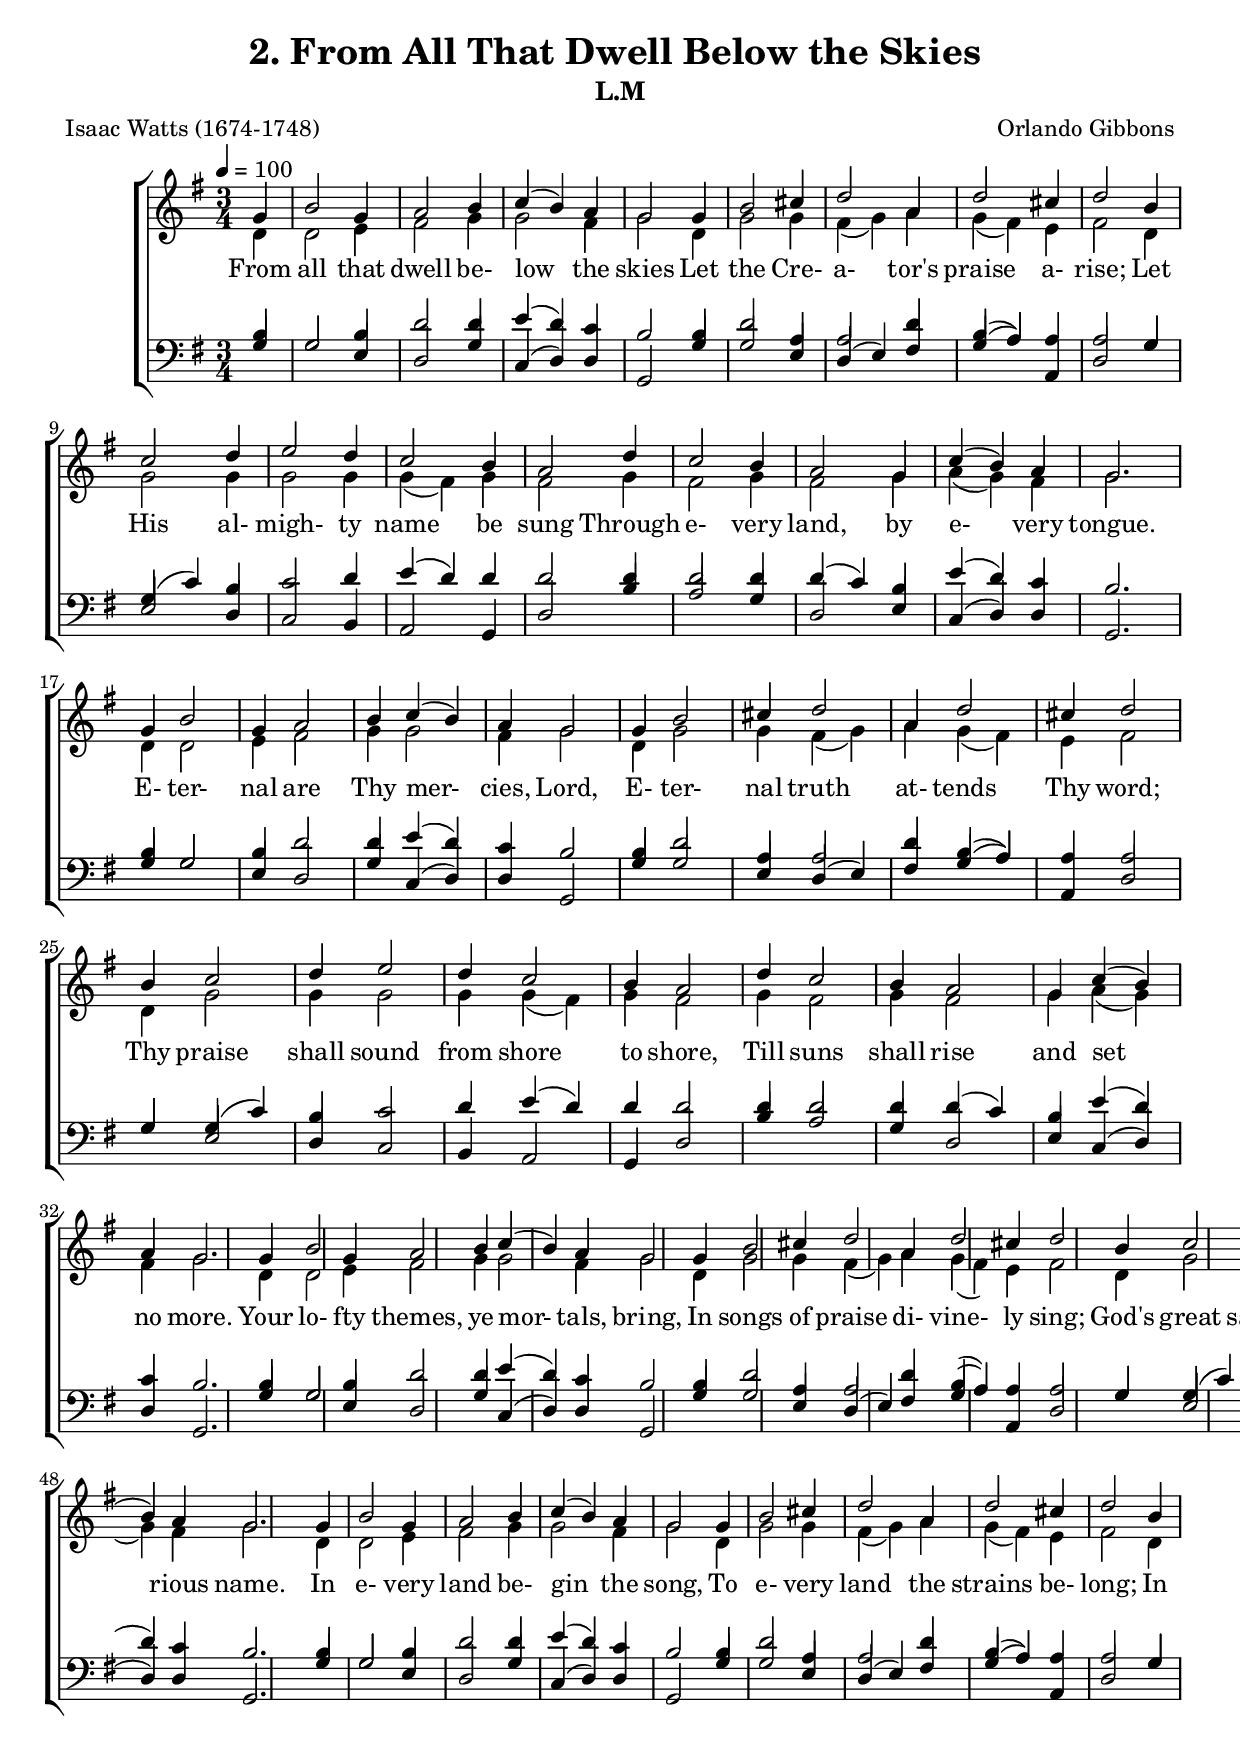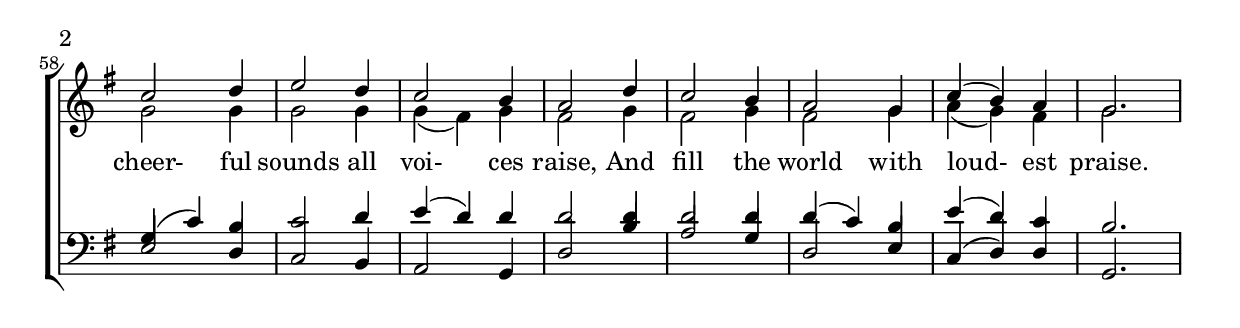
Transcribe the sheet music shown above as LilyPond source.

\header
    {
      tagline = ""  % removed
      title = "2. From All That Dwell Below the Skies "
      composer = " Orlando Gibbons "
      poet = " Isaac Watts (1674-1748) "
      subtitle = "L.M"
    }
    \version "2.18.2"
    %
    %% global for all staves
    %
global = { \key g \major \time 3/4 \tempo 4 = 100 \partial 4 }
%Individual voices

soprano = {g'4 b'2 g'4 a'2 b'4 c''4 (b'4) a'4 g'2 g'4 b'2 cis''4 d''2 a'4 d''2 cis''4 d''2 b'4 c''2 d''4 e''2 d''4 c''2 b'4 a'2 d''4 c''2 b'4 a'2 g'4 c''4 (b'4) a'4 g'2.  g'4 b'2 g'4 a'2 b'4 c''4 (b'4) a'4 g'2 g'4 b'2 cis''4 d''2 a'4 d''2 cis''4 d''2 b'4 c''2 d''4 e''2 d''4 c''2 b'4 a'2 d''4 c''2 b'4 a'2 g'4 c''4 (b'4) a'4 g'2.  g'4 b'2 g'4 a'2 b'4 c''4 (b'4) a'4 g'2 g'4 b'2 cis''4 d''2 a'4 d''2 cis''4 d''2 b'4 c''2 d''4 e''2 d''4 c''2 b'4 a'2 d''4 c''2 b'4 a'2 g'4 c''4 (b'4) a'4 g'2.  g'4 b'2 g'4 a'2 b'4 c''4 (b'4) a'4 g'2 g'4 b'2 cis''4 d''2 a'4 d''2 cis''4 d''2 b'4 c''2 d''4 e''2 d''4 c''2 b'4 a'2 d''4 c''2 b'4 a'2 g'4 c''4 (b'4) a'4 g'2.  }
alto = {d'4 d'2 e'4 fis'2 g'4 g'2 fis'4 g'2 d'4 g'2 g'4 fis'4 (g'4) a'4 g'4 (fis'4) e'4 fis'2 d'4 g'2 g'4 g'2 g'4 g'4 (fis'4) g'4 fis'2 g'4 fis'2 g'4 fis'2 g'4 a'4 (g'4) fis'4 g'2.  d'4 d'2 e'4 fis'2 g'4 g'2 fis'4 g'2 d'4 g'2 g'4 fis'4 (g'4) a'4 g'4 (fis'4) e'4 fis'2 d'4 g'2 g'4 g'2 g'4 g'4 (fis'4) g'4 fis'2 g'4 fis'2 g'4 fis'2 g'4 a'4 (g'4) fis'4 g'2.  d'4 d'2 e'4 fis'2 g'4 g'2 fis'4 g'2 d'4 g'2 g'4 fis'4 (g'4) a'4 g'4 (fis'4) e'4 fis'2 d'4 g'2 g'4 g'2 g'4 g'4 (fis'4) g'4 fis'2 g'4 fis'2 g'4 fis'2 g'4 a'4 (g'4) fis'4 g'2.  d'4 d'2 e'4 fis'2 g'4 g'2 fis'4 g'2 d'4 g'2 g'4 fis'4 (g'4) a'4 g'4 (fis'4) e'4 fis'2 d'4 g'2 g'4 g'2 g'4 g'4 (fis'4) g'4 fis'2 g'4 fis'2 g'4 fis'2 g'4 a'4 (g'4) fis'4 g'2.  }
tenor = {b4 g2 b4 d'2 d'4 e'4 (d'4) c'4 b2 b4 d'2 a4 a2 d'4 b4 (a4) a4 a2 g4 g4 (c'4) b4 c'2 d'4 e'4 (d'4) d'4 d'2 d'4 d'2 d'4 d'4 (c'4) b4 e'4 (d'4) c'4 b2.  b4 g2 b4 d'2 d'4 e'4 (d'4) c'4 b2 b4 d'2 a4 a2 d'4 b4 (a4) a4 a2 g4 g4 (c'4) b4 c'2 d'4 e'4 (d'4) d'4 d'2 d'4 d'2 d'4 d'4 (c'4) b4 e'4 (d'4) c'4 b2.  b4 g2 b4 d'2 d'4 e'4 (d'4) c'4 b2 b4 d'2 a4 a2 d'4 b4 (a4) a4 a2 g4 g4 (c'4) b4 c'2 d'4 e'4 (d'4) d'4 d'2 d'4 d'2 d'4 d'4 (c'4) b4 e'4 (d'4) c'4 b2.  b4 g2 b4 d'2 d'4 e'4 (d'4) c'4 b2 b4 d'2 a4 a2 d'4 b4 (a4) a4 a2 g4 g4 (c'4) b4 c'2 d'4 e'4 (d'4) d'4 d'2 d'4 d'2 d'4 d'4 (c'4) b4 e'4 (d'4) c'4 b2.  }
bass = {g4 g2 e4 d2 g4 c4 (d4) d4 g,2 g4 g2 e4 d4 (e4) fis4 g4 (a4) a,4 d2 g4 e2 d4 c2 b,4 a,2 g,4 d2 b4 a2 g4 d2 e4 c4 (d4) d4 g,2.  g4 g2 e4 d2 g4 c4 (d4) d4 g,2 g4 g2 e4 d4 (e4) fis4 g4 (a4) a,4 d2 g4 e2 d4 c2 b,4 a,2 g,4 d2 b4 a2 g4 d2 e4 c4 (d4) d4 g,2.  g4 g2 e4 d2 g4 c4 (d4) d4 g,2 g4 g2 e4 d4 (e4) fis4 g4 (a4) a,4 d2 g4 e2 d4 c2 b,4 a,2 g,4 d2 b4 a2 g4 d2 e4 c4 (d4) d4 g,2.  g4 g2 e4 d2 g4 c4 (d4) d4 g,2 g4 g2 e4 d4 (e4) fis4 g4 (a4) a,4 d2 g4 e2 d4 c2 b,4 a,2 g,4 d2 b4 a2 g4 d2 e4 c4 (d4) d4 g,2.  }
%lyrics
stanzaa = \lyricmode { From all that dwell be- low the skies Let the Cre- a- tor's praise a- rise; Let His al- migh- ty name be sung Through e- very land, by e- very tongue.  E- ter- nal are Thy mer- cies, Lord, E- ter- nal truth at- tends Thy word; Thy praise shall sound from shore to shore, Till suns shall rise and set no more.  Your lo- fty themes, ye mor- tals, bring, In songs of praise di- vine- ly sing; God's great sal- va- tion loud pro- claim, And shout for joy His glo- rious name.  In e- very land be- gin the song, To e- very land the strains be- long; In cheer- ful sounds all voi- ces raise, And fill the world with loud- est praise.  }
\score {
      \new ChoirStaff <<
       \new Staff <<
\clef "treble"
      \new Voice = "Sop" { \voiceOne \global \soprano}
\new Voice = "Alto" { \voiceTwo \global \alto}

      \new Lyrics \lyricsto "Sop" { \stanzaa }

>>

        \new Staff <<
      \clef "bass"
      \new Voice = "Tenor" { \voiceOne \global \tenor}
\new Voice = "Bass" { \voiceOne \global \bass}

      
>>

      >>
    \layout{}
    \midi{}
    }